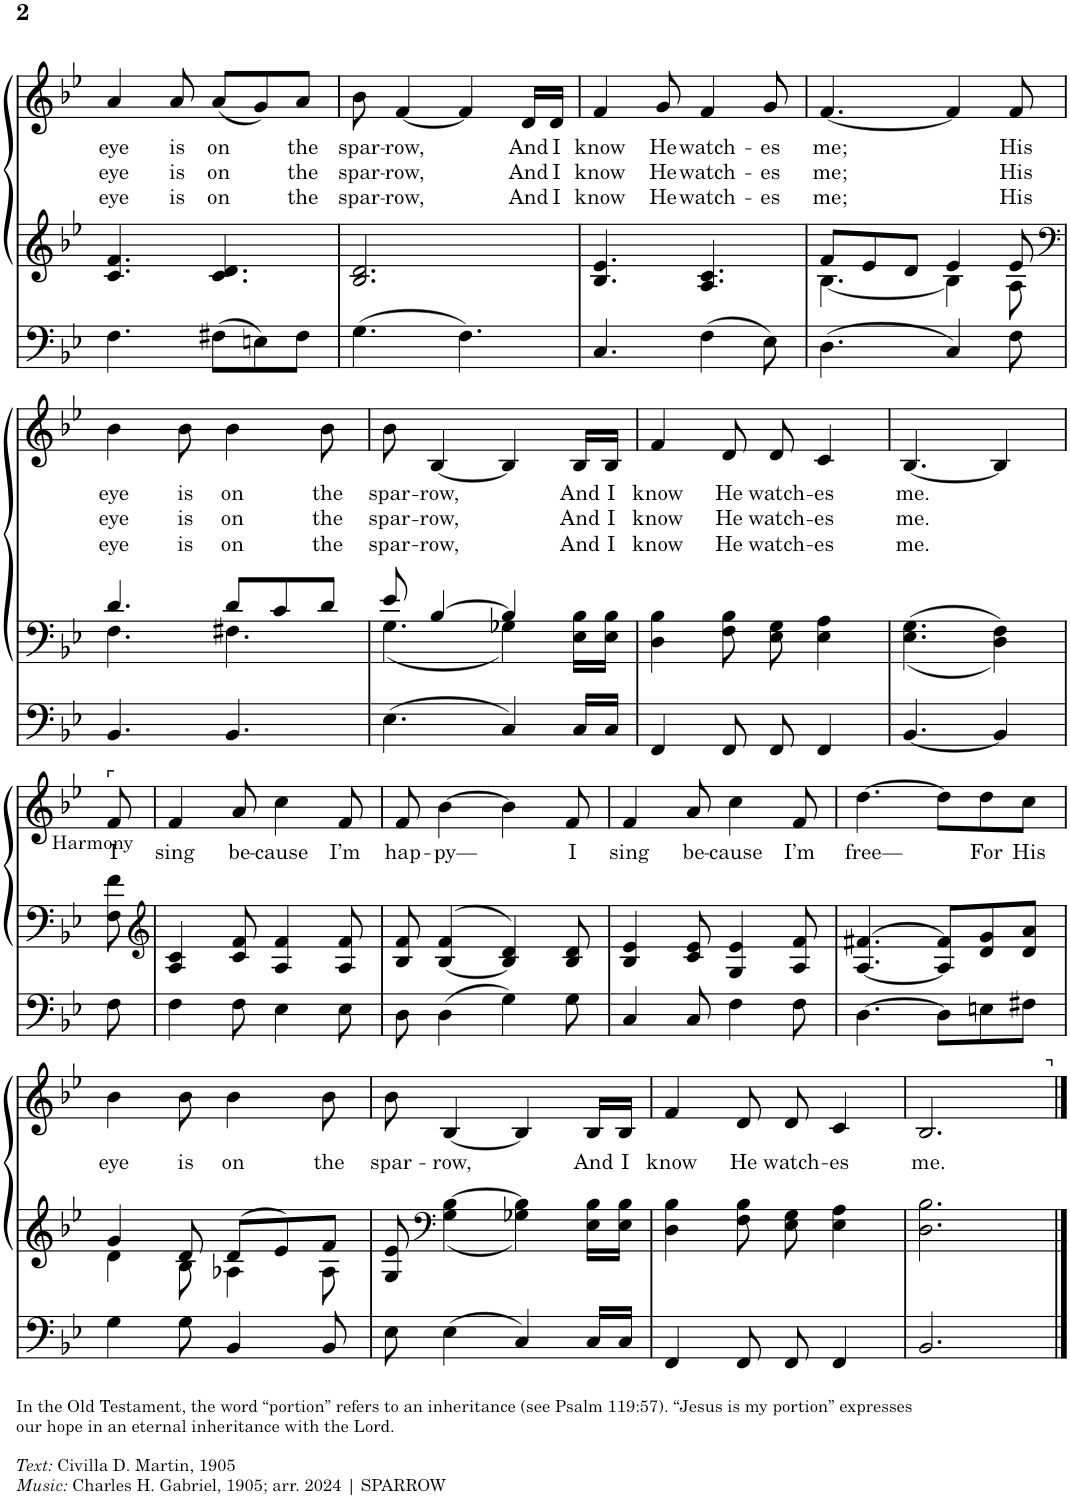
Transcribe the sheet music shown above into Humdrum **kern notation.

**kern	**kern	**kern	**text	**text	**text
*part1	*part1	*part1	*part1	*part1	*part1
*staff3	*staff2	*staff1	*staff1	*staff1	*staff1
*I"Organ	*	*	*	*	*
*I'Org.	*	*	*	*	*
!!LO:PB:g=z
*clefF4	*clefG2	*clefG2	*	*	*
*k[b-e-]	*k[b-e-]	*k[b-e-]	*	*	*
*M6/8	*M6/8	*M6/8	*	*	*
=13	=13	=13	=13	=13	=13
!	!	!	!LO:LY:b	!LO:LY:b	!LO:LY:b
4.F\	4.c/ 4.f/	4a/	eye	eye	eye
!	!	!	!LO:LY:b	!LO:LY:b	!LO:LY:b
.	.	8a/	is	is	is
!	!	!	!LO:LY:b	!LO:LY:b	!LO:LY:b
8F#X\L	4.c/ 4.d/	(8a/L	on	on	on
8En\	.	8g/)	.	.	.
!	!	!	!LO:LY:b	!LO:LY:b	!LO:LY:b
8F#\J	.	8a/J	the	the	the
=14	=14	=14	=14	=14	=14
!	!	!	!LO:LY:b	!LO:LY:b	!LO:LY:b
4.G\	2.B-/ 2.d/	8b-\	spar-	spar-	spar-
!	!	!	!LO:LY:b	!LO:LY:b	!LO:LY:b
.	.	[4f/	-row,	-row,	-row,
4.F\	.	4f/]	.	.	.
!	!	!	!LO:LY:b	!LO:LY:b	!LO:LY:b
.	.	16d/LL	And	And	And
!	!	!	!LO:LY:b	!LO:LY:b	!LO:LY:b
.	.	16d/JJ	I	I	I
=15	=15	=15	=15	=15	=15
!	!	!	!LO:LY:b	!LO:LY:b	!LO:LY:b
4.C/	4.B-/ 4.e-/	4f/	know	know	know
!	!	!	!LO:LY:b	!LO:LY:b	!LO:LY:b
.	.	8g/	He	He	He
!	!	!	!LO:LY:b	!LO:LY:b	!LO:LY:b
4F\	4.A/ 4.c/	4f/	watch-	watch-	watch-
!	!	!	!LO:LY:b	!LO:LY:b	!LO:LY:b
8E-\	.	8g/	-es	-es	-es
=16	=16	=16	=16	=16	=16
*	*^	*	*	*	*
!	!	!	!	!LO:LY:b	!LO:LY:b	!LO:LY:b
4.D\	8f/L	[4.B-\	[4.f/	me;	me;	me;
.	8e-/	.	.	.	.	.
.	8d/J	.	.	.	.	.
4C/	4e-/	4B-\]	4f/]	.	.	.
!	!	!	!	!LO:LY:b	!LO:LY:b	!LO:LY:b
8F\	8e-/	8A\	8f/	His	His	His
!!LO:LB:g=z
=17	=17	=17	=17	=17	=17	=17
*	*clefF4	*	*	*	*	*
!	!	!	!	!LO:LY:b	!LO:LY:b	!LO:LY:b
4.BB-/	4.d/	4.F\	4b-\	eye	eye	eye
!	!	!	!	!LO:LY:b	!LO:LY:b	!LO:LY:b
.	.	.	8b-\	is	is	is
!	!	!	!	!LO:LY:b	!LO:LY:b	!LO:LY:b
4.BB-/	8d/L	4.F#X\	4b-\	on	on	on
.	8c/	.	.	.	.	.
!	!	!	!	!LO:LY:b	!LO:LY:b	!LO:LY:b
.	8d/J	.	8b-\	the	the	the
=18	=18	=18	=18	=18	=18	=18
!	!	!	!	!LO:LY:b	!LO:LY:b	!LO:LY:b
4.E-\	8e-/	4.G\	8b-\	spar-	spar-	spar-
!	!	!	!	!LO:LY:b	!LO:LY:b	!LO:LY:b
.	[4B-/	.	[4B-/	-row,	-row,	-row,
4C/	4B-/]	4G-X\	4B-/]	.	.	.
!	!	!	!	!LO:LY:b	!LO:LY:b	!LO:LY:b
16C/LL	16E-\ 16B-\LL	8ryy	16B-/LL	And	And	And
!	!	!	!	!LO:LY:b	!LO:LY:b	!LO:LY:b
16C/JJ	16E-\ 16B-\JJ	.	16B-/JJ	I	I	I
*	*v	*v	*	*	*	*
=19	=19	=19	=19	=19	=19
!	!	!	!LO:LY:b	!LO:LY:b	!LO:LY:b
4FF/	4D\ 4B-\	4f/	know	know	know
!	!	!	!LO:LY:b	!LO:LY:b	!LO:LY:b
8FF/	8F\ 8B-\	8d/	He	He	He
!	!	!	!LO:LY:b	!LO:LY:b	!LO:LY:b
8FF/	8E-\ 8G\	8d/	watch-	watch-	watch-
!	!	!	!LO:LY:b	!LO:LY:b	!LO:LY:b
4FF/	4E-\ 4A\	4c/	-es	-es	-es
=20	=20	=20	=20	=20	=20
!	!	!	!LO:LY:b	!LO:LY:b	!LO:LY:b
[4.BB-/	4.E-\ 4.G\	[4.B-/	me.	me.	me.
4BB-/]	4D\ 4F\	4B-/]	.	.	.
!!LO:LB:g=z
=21	=21	=21	=21	=21	=21
!	!	!LO:TX:a:t=⌜	!	!	!
!	!	!LO:TX:b:t=Harmony	!	!	!
!	!	!	!LO:LY:b	!	!
8F\	8F\ 8f\	8f/	I	.	.
=22	=22	=22	=22	=22	=22
*	*clefG2	*	*	*	*
!	!	!	!LO:LY:b	!	!
4F\	4A/ 4c/	4f/	sing	.	.
!	!	!	!LO:LY:b	!	!
8F\	8c/ 8f/	8a/	be-	.	.
!	!	!	!LO:LY:b	!	!
4E-\	4A/ 4f/	4cc\	-cause	.	.
!	!	!	!LO:LY:b	!	!
8E-\	8A/ 8f/	8f/	I’m	.	.
=23	=23	=23	=23	=23	=23
!	!	!	!LO:LY:b	!	!
8D\	8B-/ 8f/	8f/	hap-	.	.
!	!	!	!LO:LY:b	!	!
4D\	[4B-/ 4f/	[4b-\	-py—	.	.
4G\	4B-/] 4d/	4b-\]	.	.	.
!	!	!	!LO:LY:b	!	!
8G\	8B-/ 8d/	8f/	I	.	.
=24	=24	=24	=24	=24	=24
!	!	!	!LO:LY:b	!	!
4C/	4B-/ 4e-/	4f/	sing	.	.
!	!	!	!LO:LY:b	!	!
8C/	8c/ 8e-/	8a/	be-	.	.
!	!	!	!LO:LY:b	!	!
4F\	4G/ 4e-/	4cc\	-cause	.	.
!	!	!	!LO:LY:b	!	!
8F\	8A/ 8f/	8f/	I’m	.	.
=25	=25	=25	=25	=25	=25
!	!	!	!LO:LY:b	!	!
[4.D\	[4.A/ [4.f#X/	[4.dd\	free—	.	.
8D\L]	8A/] 8f#/]L	8dd\L]	.	.	.
!	!	!	!LO:LY:b	!	!
8En\	8d/ 8g/	8dd\	For	.	.
!	!	!	!LO:LY:b	!	!
8F#X\J	8d/ 8a/J	8cc\J	His	.	.
!!LO:LB:g=z
=26	=26	=26	=26	=26	=26
*	*^	*	*	*	*
!	!	!	!	!LO:LY:b	!	!
4G\	4g/	4d\	4b-\	eye	.	.
!	!	!	!	!LO:LY:b	!	!
8G\	8d/	8B-\	8b-\	is	.	.
!	!	!	!	!LO:LY:b	!	!
4BB-/	8d/L	4A-X\	4b-\	on	.	.
.	8e-/	.	.	.	.	.
!	!	!	!	!LO:LY:b	!	!
8BB-/	8f/J	8A-\	8b-\	the	.	.
=27	=27	=27	=27	=27	=27	=27
!	!	!	!	!LO:LY:b	!	!
*	*v	*v	*	*	*	*
8E-\	8G/ 8e-/	8b-\	spar-	.	.
*	*clefF4	*	*	*	*
!	!	!	!LO:LY:b	!	!
4E-\	4G\ [4B-\	[4B-/	-row,	.	.
4C/	4G-X\ 4B-\]	4B-/]	.	.	.
!	!	!	!LO:LY:b	!	!
16C/LL	16E-\ 16B-\LL	16B-/LL	And	.	.
!	!	!	!LO:LY:b	!	!
16C/JJ	16E-\ 16B-\JJ	16B-/JJ	I	.	.
=28	=28	=28	=28	=28	=28
!	!	!	!LO:LY:b	!	!
4FF/	4D\ 4B-\	4f/	know	.	.
!	!	!	!LO:LY:b	!	!
8FF/	8F\ 8B-\	8d/	He	.	.
!	!	!	!LO:LY:b	!	!
8FF/	8E-\ 8G\	8d/	watch-	.	.
!	!	!	!LO:LY:b	!	!
4FF/	4E-\ 4A\	4c/	-es	.	.
=29	=29	=29	=29	=29	=29
!	!	!	!LO:LY:b	!	!
*	*	*^	*	*	*
2.BB-/	2.D\ 2.B-\	2.B-/	2ryy	me.	.	.
.	.	.	8.ryy	.	.	.
!	!	!	!LO:TX:a:t=⌝	!	!	!
.	.	.	16ryy	.	.	.
*	*	*v	*v	*	*	*
==	==	==	==	==	==
*-	*-	*-	*-	*-	*-
